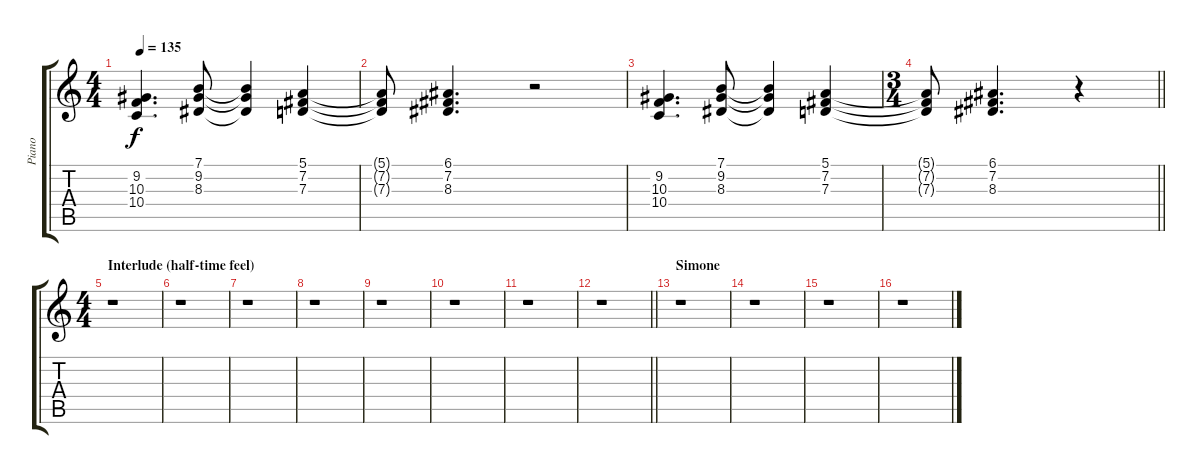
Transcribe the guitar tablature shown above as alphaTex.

\track ("Piano" "Piano") {instrument acousticgrandpiano}
\staff {score tabs}
\tuning (E4 B3 G3 D3 A2 E2) {hide}
\ts (4 4)
\tempo 135
\clef g2
\ks c
(9.2 10.3 10.4).4{d dy f} (7.1 9.2 8.3).8 (7.1{t} 9.2{t} 8.3{t}).4 (5.1 7.2 7.3).4 |
(5.1{t} 7.2{t} 7.3{t}).8 (6.1 7.2 8.3).4{d} r.2 |
(9.2 10.3 10.4).4{d} (7.1 9.2 8.3).8 (7.1{t} 9.2{t} 8.3{t}).4 (5.1 7.2 7.3).4 |
\ts (3 4)
\barLineRight lightlight
(5.1{t} 7.2{t} 7.3{t}).8 (6.1 7.2 8.3).4{d} r.4 |
\ts (4 4)
\section ("" "Interlude (half-time feel)")
r.1 |
r.1 |
r.1 |
r.1 |
r.1 |
r.1 |
r.1 |
\barLineRight lightlight
r.1 |
\section ("" "Simone")
r.1 |
r.1 |
r.1 |
r.1
